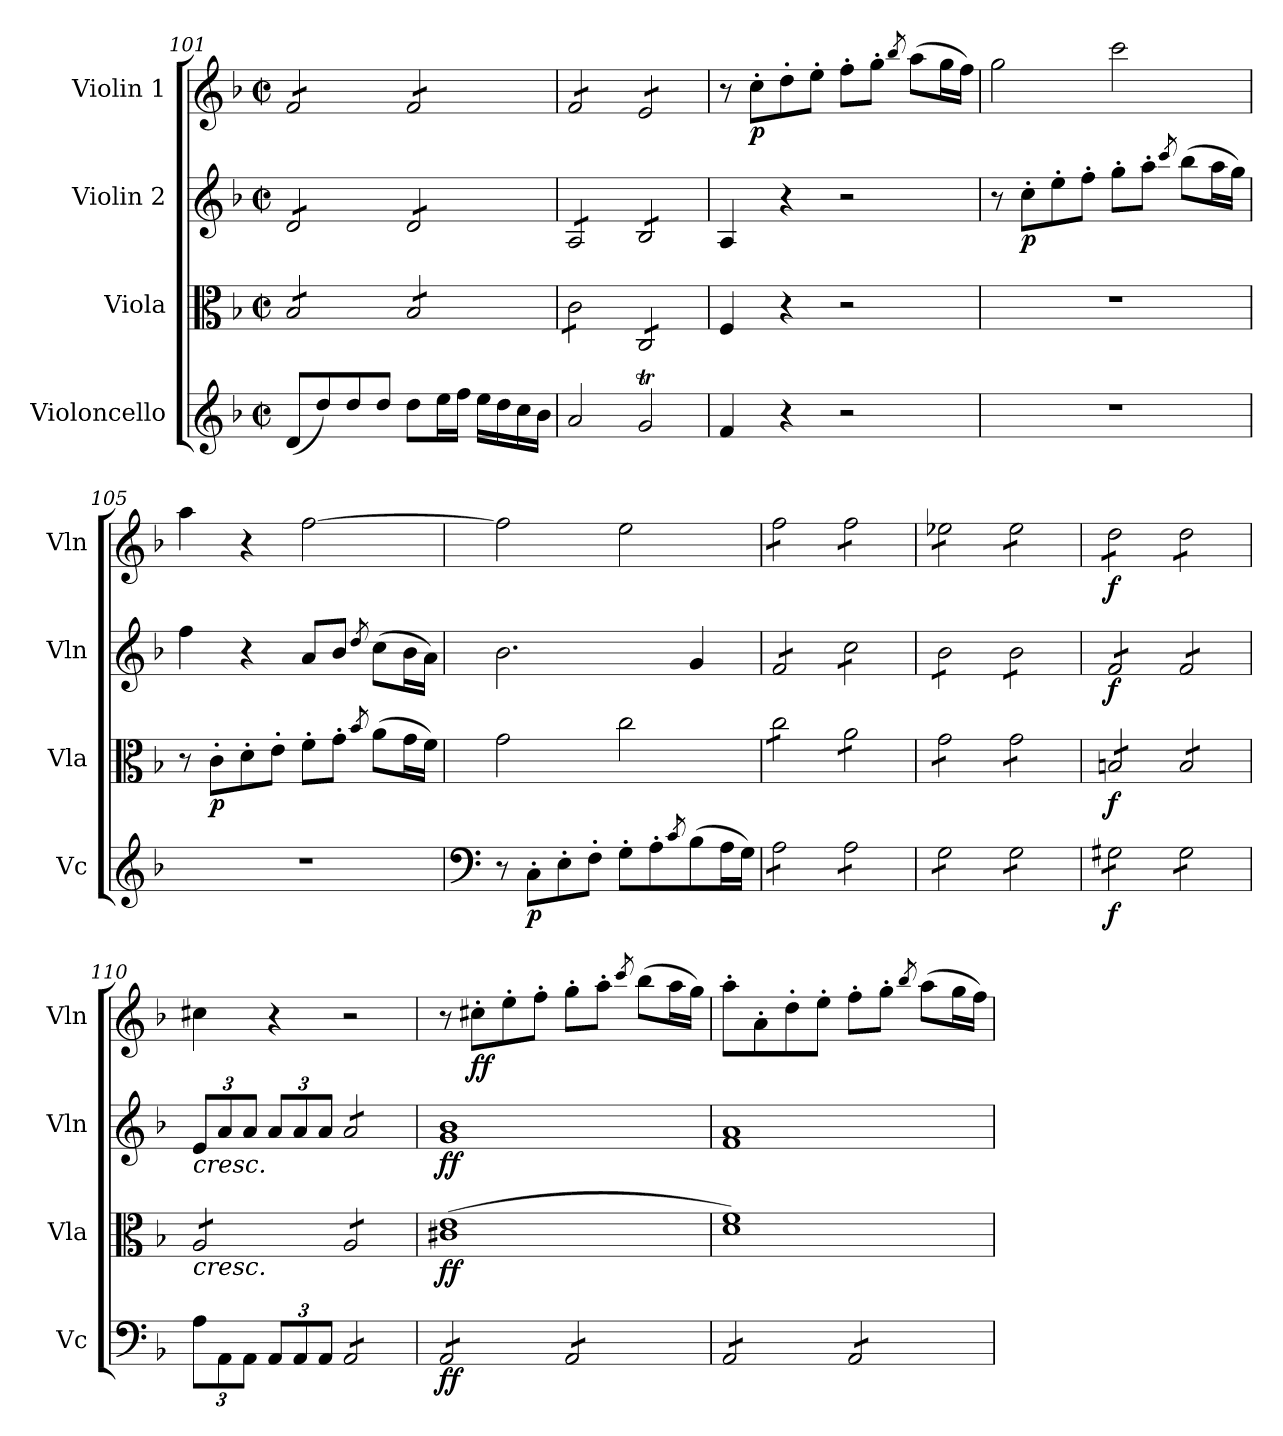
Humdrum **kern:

**kern	**dynam	**kern	**dynam	**kern	**dynam	**kern	**dynam
*part4	*part4	*part3	*part3	*part2	*part2	*part1	*part1
*staff4	*staff4	*staff3	*staff3	*staff2	*staff2	*staff1	*staff1
*I"Violoncello	*	*I"Viola	*	*I"Violin 2	*	*I"Violin 1	*
*I'Vc	*	*I'Vla	*	*I'Vln	*	*I'Vln	*
*clefG2	*	*clefC3	*	*clefG2	*	*clefG2	*
*k[b-]	*	*k[b-]	*	*k[b-]	*	*k[b-]	*
*M2/2	*	*M2/2	*	*M2/2	*	*M2/2	*
*met(c|)	*	*met(c|)	*	*met(c|)	*	*met(c|)	*
=101	=101	=101	=101	=101	=101	=101	=101
*	*	*tremolo	*	*	*	*	*
*	*	*	*	*tremolo	*	*	*
*	*	*	*	*	*	*tremolo	*
(8d/L	.	8B-/L	.	8d/L	.	8f/L	.
8dd/)	.	8B-/	.	8d/	.	8f/	.
8dd/	.	8B-/	.	8d/	.	8f/	.
8dd/J	.	8B-/J	.	8d/J	.	8f/J	.
8dd\L	.	8B-/L	.	8d/L	.	8f/L	.
16ee\L	.	8B-/	.	8d/	.	8f/	.
16ff\JJ	.	.	.	.	.	.	.
16ee\LL	.	8B-/	.	8d/	.	8f/	.
16dd\	.	.	.	.	.	.	.
16cc\	.	8B-/J	.	8d/J	.	8f/J	.
16b-\JJ	.	.	.	.	.	.	.
=102	=102	=102	=102	=102	=102	=102	=102
2a/	.	8c\L	.	8A/L	.	8f/L	.
.	.	8c\	.	8A/	.	8f/	.
.	.	8c\	.	8A/	.	8f/	.
.	.	8c\J	.	8A/J	.	8f/J	.
2gT/	.	8C/L	.	8B-/L	.	8e/L	.
.	.	8C/	.	8B-/	.	8e/	.
.	.	8C/	.	8B-/	.	8e/	.
.	.	8C/J	.	8B-/J	.	8e/J	.
*	*	*	*	*	*	*Xtremolo	*
*	*	*	*	*Xtremolo	*	*	*
*	*	*Xtremolo	*	*	*	*	*
=103	=103	=103	=103	=103	=103	=103	=103
4f/	.	4F/	.	4A/	.	8r	.
!	!	!	!	!	!	!	!LO:DY:b
.	.	.	.	.	.	8cc'\L	p
4r	.	4r	.	4r	.	8dd'\	.
.	.	.	.	.	.	8ee'\J	.
2r	.	2r	.	2r	.	8ff'\L	.
.	.	.	.	.	.	8gg'\J	.
.	.	.	.	.	.	8qbb-/	.
.	.	.	.	.	.	(8aa\L	.
.	.	.	.	.	.	16gg\L	.
.	.	.	.	.	.	16ff\JJ)	.
!!LO:LB:g=z
=104	=104	=104	=104	=104	=104	=104	=104
1r	.	1r	.	8r	.	2gg\	.
!	!	!	!	!	!LO:DY:b	!	!
.	.	.	.	8cc'\L	p	.	.
.	.	.	.	8ee'\	.	.	.
.	.	.	.	8ff'\J	.	.	.
.	.	.	.	8gg'\L	.	2ccc\	.
.	.	.	.	8aa'\J	.	.	.
.	.	.	.	8qccc/	.	.	.
.	.	.	.	(8bb-\L	.	.	.
.	.	.	.	16aa\L	.	.	.
.	.	.	.	16gg\JJ)	.	.	.
=105	=105	=105	=105	=105	=105	=105	=105
1r	.	8r	.	4ff\	.	4aa\	.
!	!	!	!LO:DY:b	!	!	!	!
.	.	8c'\L	p	.	.	.	.
.	.	8d'\	.	4r	.	4r	.
.	.	8e'\J	.	.	.	.	.
.	.	8f'\L	.	8a/L	.	[2ff\	.
.	.	8g'\J	.	8b-/J	.	.	.
.	.	8qb-/	.	8qdd/	.	.	.
.	.	(8a\L	.	(8cc\L	.	.	.
.	.	16g\L	.	16b-\L	.	.	.
.	.	16f\JJ)	.	16a\JJ)	.	.	.
=106	=106	=106	=106	=106	=106	=106	=106
*clefF4	*	*	*	*	*	*	*
8r	.	2g\	.	2.b-\	.	2ff\]	.
!	!LO:DY:b	!	!	!	!	!	!
8C'\L	p	.	.	.	.	.	.
8E'\	.	.	.	.	.	.	.
8F'\J	.	.	.	.	.	.	.
8G'\L	.	2cc\	.	.	.	2ee\	.
8A'\	.	.	.	.	.	.	.
8qc/	.	.	.	.	.	.	.
(8B-\	.	.	.	4g/	.	.	.
16A\L	.	.	.	.	.	.	.
16G\JJ)	.	.	.	.	.	.	.
=107	=107	=107	=107	=107	=107	=107	=107
!	!	!	!	!	!	!LO:TX:b:i:t=cresc.	!
!	!	!	!	!LO:TX:b:i:t=cresc.	!	!	!
!	!	!LO:TX:b:i:t=cresc.	!	!	!	!	!
!LO:TX:b:i:t=cresc.	!	!	!	!	!	!	!
*tremolo	*	*	*	*	*	*	*
*	*	*tremolo	*	*	*	*	*
*	*	*	*	*tremolo	*	*	*
*	*	*	*	*	*	*tremolo	*
12A\L	.	12cc\L	.	12f/L	.	12ff\L	.
12A\	.	12cc\	.	12f/	.	12ff\	.
12A\	.	12cc\	.	12f/	.	12ff\	.
12A\	.	12cc\	.	12f/	.	12ff\	.
12A\	.	12cc\	.	12f/	.	12ff\	.
12A\J	.	12cc\J	.	12f/J	.	12ff\J	.
12A\L	.	12a\L	.	12cc\L	.	12ff\L	.
12A\	.	12a\	.	12cc\	.	12ff\	.
12A\	.	12a\	.	12cc\	.	12ff\	.
12A\	.	12a\	.	12cc\	.	12ff\	.
12A\	.	12a\	.	12cc\	.	12ff\	.
12A\J	.	12a\J	.	12cc\J	.	12ff\J	.
=108	=108	=108	=108	=108	=108	=108	=108
12G\L	.	12g\L	.	12b-\L	.	12ee-X\L	.
12G\	.	12g\	.	12b-\	.	12ee-X\	.
12G\	.	12g\	.	12b-\	.	12ee-X\	.
12G\	.	12g\	.	12b-\	.	12ee-X\	.
12G\	.	12g\	.	12b-\	.	12ee-X\	.
12G\J	.	12g\J	.	12b-\J	.	12ee-X\J	.
12G\L	.	12g\L	.	12b-\L	.	12ee-\L	.
12G\	.	12g\	.	12b-\	.	12ee-\	.
12G\	.	12g\	.	12b-\	.	12ee-\	.
12G\	.	12g\	.	12b-\	.	12ee-\	.
12G\	.	12g\	.	12b-\	.	12ee-\	.
12G\J	.	12g\J	.	12b-\J	.	12ee-\J	.
=109	=109	=109	=109	=109	=109	=109	=109
!	!LO:DY:b	!	!LO:DY:b	!	!LO:DY:b	!	!LO:DY:b
12G#X\L	f	12Bn/L	f	12f/L	f	12dd\L	f
12G#X\	.	12Bn/	.	12f/	.	12dd\	.
12G#X\	.	12Bn/	.	12f/	.	12dd\	.
12G#X\	.	12Bn/	.	12f/	.	12dd\	.
12G#X\	.	12Bn/	.	12f/	.	12dd\	.
12G#X\J	.	12Bn/J	.	12f/J	.	12dd\J	.
12G#\L	.	12B/L	.	12f/L	.	12dd\L	.
12G#\	.	12B/	.	12f/	.	12dd\	.
12G#\	.	12B/	.	12f/	.	12dd\	.
12G#\	.	12B/	.	12f/	.	12dd\	.
12G#\	.	12B/	.	12f/	.	12dd\	.
12G#\J	.	12B/J	.	12f/J	.	12dd\J	.
*	*	*	*	*	*	*Xtremolo	*
*	*	*	*	*Xtremolo	*	*	*
*Xtremolo	*	*	*	*	*	*	*
!!LO:LB:g=z
=110	=110	=110	=110	=110	=110	=110	=110
*Xbrackettup	*	*	*	*Xbrackettup	*	*	*
!	!	!	!	!LO:TX:b:i:t=cresc.	!	!	!
!	!	!LO:TX:b:i:t=cresc.	!	!	!	!	!
12A\L	.	12A/L	.	12e/L	.	4cc#X\	.
12AA\	.	12A/	.	12a/	.	.	.
12AA\J	.	12A/	.	12a/J	.	.	.
12AA/L	.	12A/	.	12a/L	.	4r	.
12AA/	.	12A/	.	12a/	.	.	.
12AA/J	.	12A/J	.	12a/J	.	.	.
*tremolo	*	*	*	*	*	*	*
*	*	*	*	*tremolo	*	*	*
12AA/L	.	12A/L	.	12a/L	.	2r	.
12AA/	.	12A/	.	12a/	.	.	.
12AA/	.	12A/	.	12a/	.	.	.
12AA/	.	12A/	.	12a/	.	.	.
12AA/	.	12A/	.	12a/	.	.	.
12AA/J	.	12A/J	.	12a/J	.	.	.
*	*	*	*	*Xtremolo	*	*	*
*	*	*Xtremolo	*	*	*	*	*
=111	=111	=111	=111	=111	=111	=111	=111
!	!LO:DY:b	!	!LO:DY:b	!	!LO:DY:b	!	!
12AA/L	ff	(1c#X 1e	ff	1g 1b-	ff	8r	.
12AA/	.	.	.	.	.	.	.
!	!	!	!	!	!	!	!LO:DY:b
.	.	.	.	.	.	8cc#X'\L	ff
12AA/	.	.	.	.	.	.	.
12AA/	.	.	.	.	.	8ee'\	.
12AA/	.	.	.	.	.	.	.
.	.	.	.	.	.	8ff'\J	.
12AA/J	.	.	.	.	.	.	.
12AA/L	.	.	.	.	.	8gg'\L	.
12AA/	.	.	.	.	.	.	.
.	.	.	.	.	.	8aa'\J	.
12AA/	.	.	.	.	.	.	.
.	.	.	.	.	.	8qccc/	.
12AA/	.	.	.	.	.	(8bb-\L	.
12AA/	.	.	.	.	.	.	.
.	.	.	.	.	.	16aa\L	.
12AA/J	.	.	.	.	.	.	.
.	.	.	.	.	.	16gg\JJ)	.
!!LO:PB:g=z
=112	=112	=112	=112	=112	=112	=112	=112
12AA/L	.	1d 1f)	.	1f 1a	.	8aa'\L	.
12AA/	.	.	.	.	.	.	.
.	.	.	.	.	.	8a'\	.
12AA/	.	.	.	.	.	.	.
12AA/	.	.	.	.	.	8dd'\	.
12AA/	.	.	.	.	.	.	.
.	.	.	.	.	.	8ee'\J	.
12AA/J	.	.	.	.	.	.	.
12AA/L	.	.	.	.	.	8ff'\L	.
12AA/	.	.	.	.	.	.	.
.	.	.	.	.	.	8gg'\J	.
12AA/	.	.	.	.	.	.	.
.	.	.	.	.	.	8qbb-/	.
12AA/	.	.	.	.	.	(8aa\L	.
12AA/	.	.	.	.	.	.	.
.	.	.	.	.	.	16gg\L	.
12AA/J	.	.	.	.	.	.	.
*Xtremolo	*	*	*	*	*	*	*
.	.	.	.	.	.	16ff\JJ)	.
=	=	=	=	=	=	=	=
*-	*-	*-	*-	*-	*-	*-	*-
